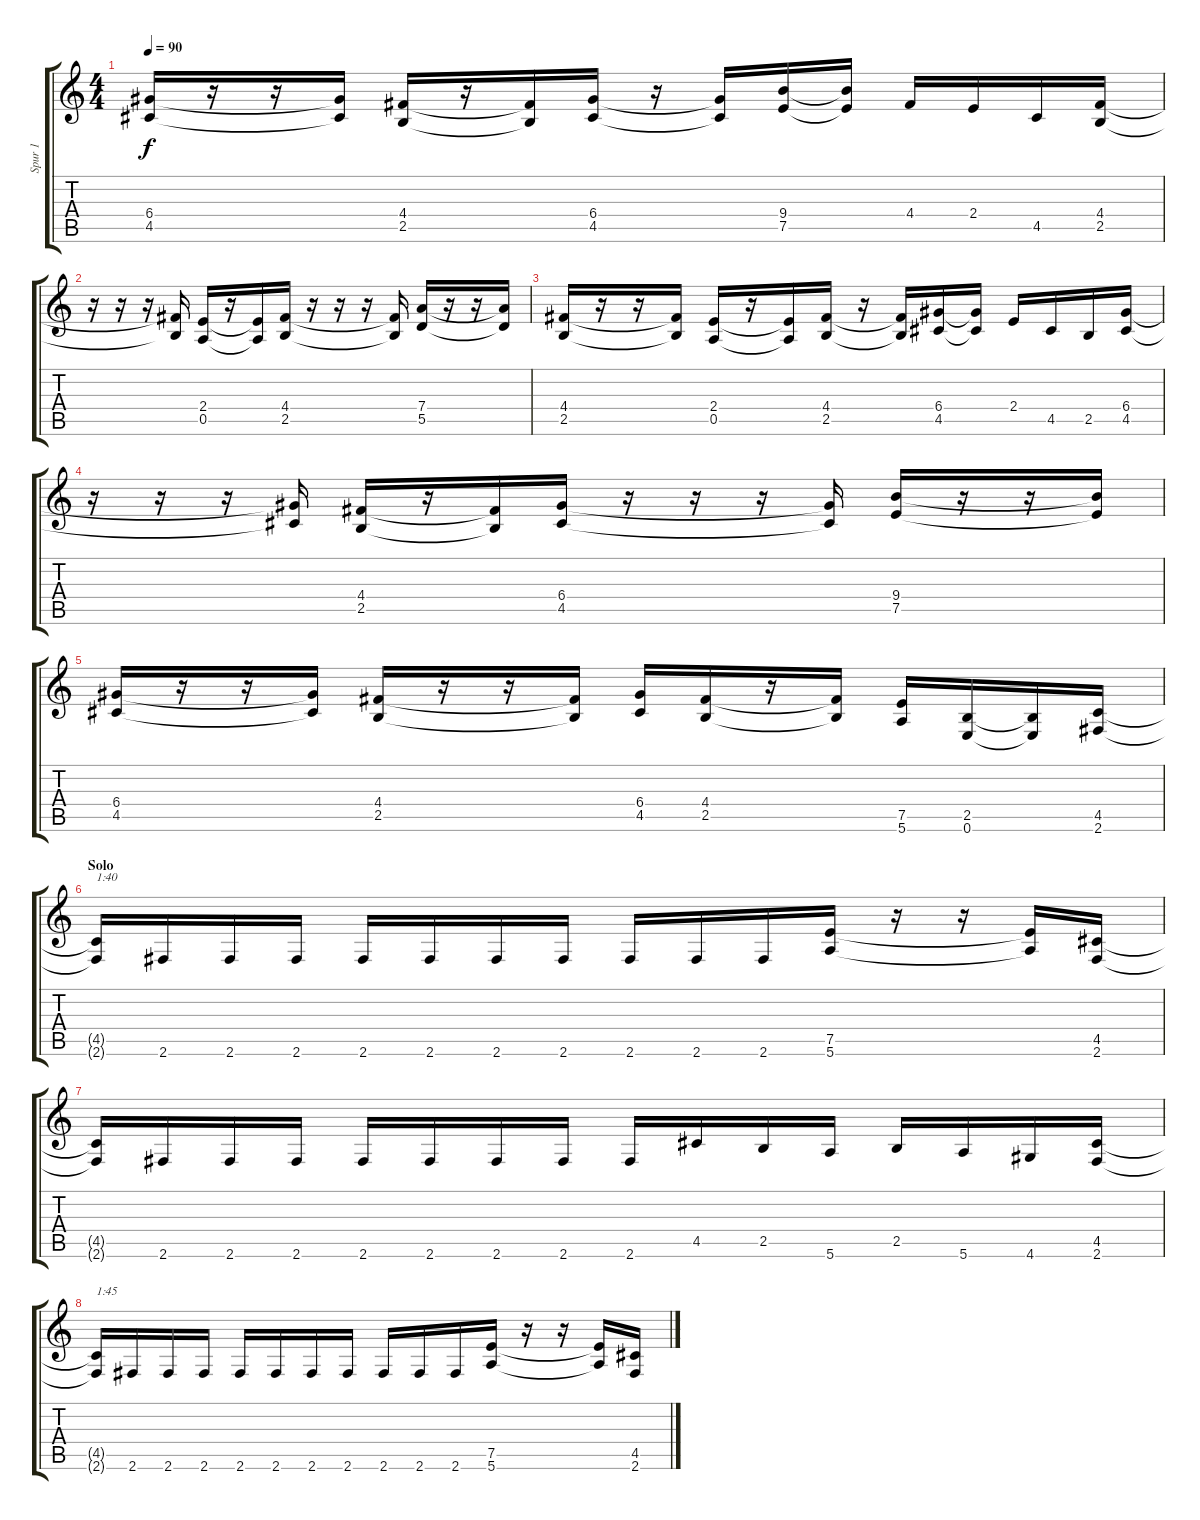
\track ("Spur 1" "Spur 1") {instrument distortionguitar}
\staff {score tabs}
\tuning (E4 B3 G3 D3 A2 E2) {hide}
\ts (4 4)
\tempo 90
\clef g2
\ks c
(6.4 4.5).16{dy f} r.16 r.16 (6.4{t} 4.5{t}).16 (4.4 2.5).16 r.16 (4.4{t} 2.5{t}).16 (6.4 4.5).16 r.16 (6.4{t} 4.5{t}).16 (9.4 7.5).16 (9.4{t} 7.5{t}).16 4.4.16 2.4.16 4.5.16 (4.4 2.5).16 |
r.16 r.16 r.16 (4.4{t} 2.5{t}).16 (2.4 0.5).16 r.16 (2.4{t} 0.5{t}).16 (4.4 2.5).16 r.16 r.16 r.16 (4.4{t} 2.5{t}).16 (7.4 5.5).16 r.16 r.16 (7.4{t} 5.5{t}).16 |
(4.4 2.5).16 r.16 r.16 (4.4{t} 2.5{t}).16 (2.4 0.5).16 r.16 (2.4{t} 0.5{t}).16 (4.4 2.5).16 r.16 (4.4{t} 2.5{t}).16 (6.4 4.5).16 (6.4{t} 4.5{t}).16 2.4.16 4.5.16 2.5.16 (6.4 4.5).16 |
r.16 r.16 r.16 (6.4{t} 4.5{t}).16 (4.4 2.5).16 r.16 (4.4{t} 2.5{t}).16 (6.4 4.5).16 r.16 r.16 r.16 (6.4{t} 4.5{t}).16 (9.4 7.5).16 r.16 r.16 (9.4{t} 7.5{t}).16 |
(6.4 4.5).16 r.16 r.16 (6.4{t} 4.5{t}).16 (4.4 2.5).16 r.16 r.16 (4.4{t} 2.5{t}).16 (6.4 4.5).16 (4.4 2.5).16 r.16 (4.4{t} 2.5{t}).16 (7.5 5.6).16 (2.5 0.6).16 (2.5{t} 0.6{t}).16 (4.5 2.6).16 |
\section ("" "Solo")
(4.5{t} 2.6{t}).16{txt "1:40"} 2.6.16 2.6.16 2.6.16 2.6.16 2.6.16 2.6.16 2.6.16 2.6.16 2.6.16 2.6.16 (7.5 5.6).16 r.16 r.16 (7.5{t} 5.6{t}).16 (4.5 2.6).16 |
(4.5{t} 2.6{t}).16 2.6.16 2.6.16 2.6.16 2.6.16 2.6.16 2.6.16 2.6.16 2.6.16 4.5.16 2.5.16 5.6.16 2.5.16 5.6.16 4.6.16 (4.5 2.6).16 |
(4.5{t} 2.6{t}).16{txt "1:45"} 2.6.16 2.6.16 2.6.16 2.6.16 2.6.16 2.6.16 2.6.16 2.6.16 2.6.16 2.6.16 (7.5 5.6).16 r.16 r.16 (7.5{t} 5.6{t}).16 (4.5 2.6).16
